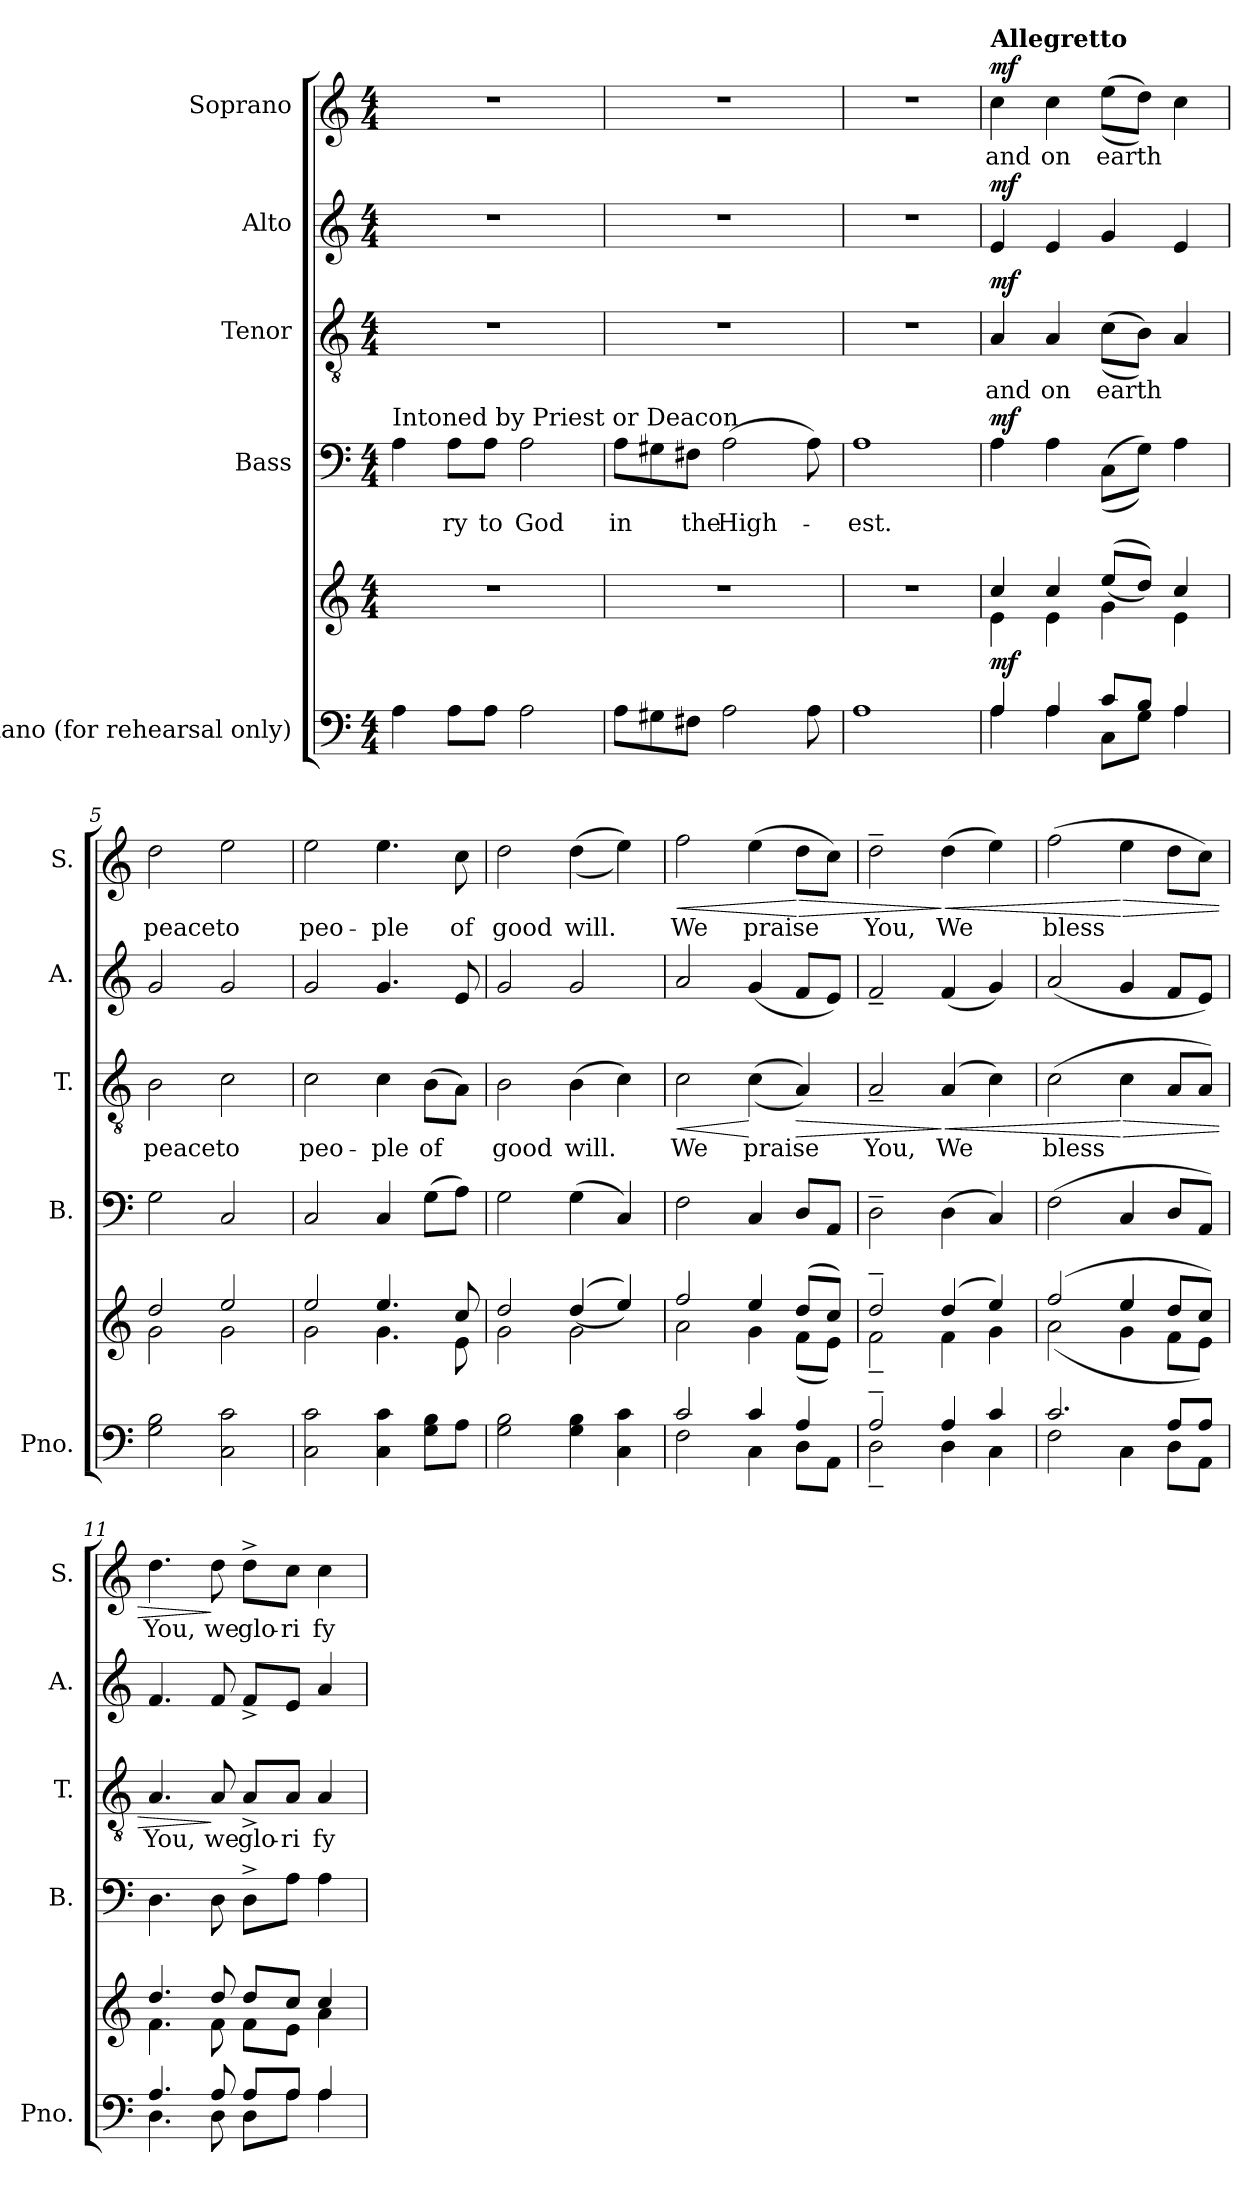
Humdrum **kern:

**kern	**kern	**dynam	**kern	**text	**dynam	**kern	**text	**dynam	**kern	**dynam	**kern	**text	**dynam
*part5	*part5	*part5	*part4	*part4	*part4	*part3	*part3	*part3	*part2	*part2	*part1	*part1	*part1
*staff6	*staff5	*staff5/6	*staff4	*staff4	*staff4	*staff3	*staff3	*staff3	*staff2	*staff2	*staff1	*staff1	*staff1
*I"Piano (for  rehearsal  only)	*	*	*I"Bass	*	*	*I"Tenor	*	*	*I"Alto	*	*I"Soprano	*	*
*I'Pno.	*	*	*I'B.	*	*	*I'T.	*	*	*I'A.	*	*I'S.	*	*
*clefF4	*clefG2	*	*clefF4	*	*	*clefGv2	*	*	*clefG2	*	*clefG2	*	*
*k[]	*k[]	*	*k[]	*	*	*k[]	*	*	*k[]	*	*k[]	*	*
*M4/4	*M4/4	*	*M4/4	*	*	*M4/4	*	*	*M4/4	*	*M4/4	*	*
=1	=1	=1	=1	=1	=1	=1	=1	=1	=1	=1	=1	=1	=1
!	!	!	!LO:TX:a:t=Intoned by Priest or Deacon	!	!	!	!	!	!	!	!	!	!
4A\	1r	.	4A\	.	.	1r	.	.	1r	.	1r	.	.
!	!	!	!	!LO:LY:b	!	!	!	!	!	!	!	!	!
8A\L	.	.	8A\L	-ry	.	.	.	.	.	.	.	.	.
!	!	!	!	!LO:LY:b	!	!	!	!	!	!	!	!	!
8A\J	.	.	8A\J	to	.	.	.	.	.	.	.	.	.
!	!	!	!	!LO:LY:b	!	!	!	!	!	!	!	!	!
2A\	.	.	2A\	God	.	.	.	.	.	.	.	.	.
=2	=2	=2	=2	=2	=2	=2	=2	=2	=2	=2	=2	=2	=2
!	!	!	!	!LO:LY:b	!	!	!	!	!	!	!	!	!
8A\L	1r	.	8A\L	in	.	1r	.	.	1r	.	1r	.	.
8G#X\	.	.	8G#X\	.	.	.	.	.	.	.	.	.	.
!	!	!	!	!LO:LY:b	!	!	!	!	!	!	!	!	!
8F#X\J	.	.	8F#X\J	the	.	.	.	.	.	.	.	.	.
!	!	!	!	!LO:LY:b	!	!	!	!	!	!	!	!	!
2A\	.	.	(>2A\	High-	.	.	.	.	.	.	.	.	.
8A\	.	.	8A\)	.	.	.	.	.	.	.	.	.	.
=3	=3	=3	=3	=3	=3	=3	=3	=3	=3	=3	=3	=3	=3
!	!	!	!	!LO:LY:b	!	!	!	!	!	!	!	!	!
1A	1r	.	1A	-est.	.	1r	.	.	1r	.	1r	.	.
=4	=4	=4	=4	=4	=4	=4	=4	=4	=4	=4	=4	=4	=4
*^	*^	*	*	*	*	*	*	*	*	*	*	*	*
!	!	!	!	!	!	!	!	!	!	!	!	!	!LO:TX:a:B:t=Allegretto	!	!
!	!	!	!	!LO:DY:a=2	!	!	!LO:DY:a	!	!LO:LY:b	!LO:DY:a	!	!LO:DY:a	!	!LO:LY:b	!LO:DY:a
4A/	4A\	4cc/	4e\	mf	4A\	.	mf	4A/	and	mf	4e/	mf	4cc\	and	mf
!	!	!	!	!	!	!	!	!	!LO:LY:b	!	!	!	!	!LO:LY:b	!
4A/	4A\	4cc/	4e\	.	4A\	.	.	4A/	on	.	4e/	.	4cc\	on	.
!	!	!	!	!	!	!	!	!	!LO:LY:b	!	!	!	!	!LO:LY:b	!
8c/L	8C\L	(>(>8ee/L	4g\	.	(>(>8C\L	.	.	(>(>8c\L	earth	.	4g/	.	(>(>8ee\L	earth	.
8B/J	8G\J	8dd/J))	.	.	8G\J))	.	.	8B\J))	.	.	.	.	8dd\J))	.	.
4A/	4A\	4cc/	4e\	.	4A\	.	.	4A/	.	.	4e/	.	4cc\	.	.
=5	=5	=5	=5	=5	=5	=5	=5	=5	=5	=5	=5	=5	=5	=5	=5
!	!	!	!	!	!	!	!	!	!LO:LY:b	!	!	!	!	!LO:LY:b	!
*v	*v	*	*	*	*	*	*	*	*	*	*	*	*	*	*
2G\ 2B\	2dd/	2g\	.	2G\	.	.	2B\	-peace	.	2g/	.	2dd\	-peace	.
!	!	!	!	!	!	!	!	!LO:LY:b	!	!	!	!	!LO:LY:b	!
2C\ 2c\	2ee/	2g\	.	2C/	.	.	2c\	to	.	2g/	.	2ee\	to	.
=6	=6	=6	=6	=6	=6	=6	=6	=6	=6	=6	=6	=6	=6	=6
!	!	!	!	!	!	!	!	!LO:LY:b	!	!	!	!	!LO:LY:b	!
2C\ 2c\	2ee/	2g\	.	2C/	.	.	2c\	peo-	.	2g/	.	2ee\	peo-	.
!	!	!	!	!	!	!	!	!LO:LY:b	!	!	!	!	!LO:LY:b	!
4C\ 4c\	4.ee/	4.g\	.	4C/	.	.	4c\	-ple	.	4.g/	.	4.ee\	-ple	.
!	!	!	!	!	!	!	!	!LO:LY:b	!	!	!	!	!	!
8G\ 8B\L	.	.	.	(>8G\L	.	.	(>8B\L	of	.	.	.	.	.	.
!	!	!	!	!	!	!	!	!	!	!	!	!	!LO:LY:b	!
8A\J	8cc/	8e\	.	8A\J)	.	.	8A\J)	.	.	8e/	.	8cc\	of	.
=7	=7	=7	=7	=7	=7	=7	=7	=7	=7	=7	=7	=7	=7	=7
!	!	!	!	!	!	!	!	!LO:LY:b	!	!	!	!	!LO:LY:b	!
2G\ 2B\	2dd/	2g\	.	2G\	.	.	2B\	good	.	2g/	.	2dd\	good	.
!	!	!	!	!	!	!	!	!LO:LY:b	!	!	!	!	!LO:LY:b	!
4G\ 4B\	(>(>4dd/	2g\	.	(>4G\	.	.	(>4B\	will.	.	2g/	.	(>(>4dd\	will.	.
4C\ 4c\	4ee/))	.	.	4C/)	.	.	4c\)	.	.	.	.	4ee\))	.	.
!!LO:LB:g=z
=8	=8	=8	=8	=8	=8	=8	=8	=8	=8	=8	=8	=8	=8	=8
*^	*	*	*	*	*	*	*	*	*	*	*	*	*	*
!	!	!	!	!	!	!	!	!	!LO:LY:b	!LO:HP:b	!	!	!	!LO:LY:b	!LO:HP:b
2c/	2F\	2ff/	2a\	.	2F\	.	.	2c\	We	<	2a/	.	2ff\	We	<
!	!	!	!	!	!	!	!	!	!LO:LY:b	!	!	!	!	!LO:LY:b	!
4c/	4C\	4ee/	4g\	.	4C/	.	.	(>(>4c\	praise	[	(<4g/	.	(>4ee\	praise	.
!	!	!	!	!	!	!	!	!	!	!LO:HP:b	!	!	!	!	!LO:HP:n=1:b
4A/	8D\L	(>8dd/L	(<8f\L	.	8D/L	.	.	4A/))	.	>	8f/L	.	8dd\L	.	[ >
.	8AA\J	8cc/J)	8e\J)	.	8AA/J	.	.	.	.	.	8e/J)	.	8cc\J)	.	.
=9	=9	=9	=9	=9	=9	=9	=9	=9	=9	=9	=9	=9	=9	=9	=9
!	!	!	!	!	!	!	!	!	!LO:LY:b	!	!	!	!	!LO:LY:b	!
2A~/	2D~\	2dd~/	2f~\	.	2D~\	.	.	2A~/	You,	.	2f~/	.	2dd~\	You,	.
!	!	!	!	!	!	!	!	!	!LO:LY:b	!LO:HP:n=1:b	!	!	!	!LO:LY:b	!LO:HP:n=1:b
4A/	4D\	(>4dd/	4f\	.	(>4D\	.	.	(>4A/	We	] <	(<4f/	.	(>4dd\	We	] <
4c/	4C\	4ee/)	4g\	.	4C/)	.	.	4c\)	.	.	4g/)	.	4ee\)	.	.
=10	=10	=10	=10	=10	=10	=10	=10	=10	=10	=10	=10	=10	=10	=10	=10
!	!	!	!	!	!	!	!	!	!LO:LY:b	!	!	!	!	!LO:LY:b	!
2.c/	2F\	(>2ff/	(<2a\	.	(>2F\	.	.	(>2c\	-bless	.	(<2a/	.	(>2ff\	-bless	.
!	!	!	!	!	!	!	!	!	!	!LO:HP:n=1:b	!	!	!	!	!LO:HP:n=1:b
.	4C\	4ee/	4g\	.	4C/	.	.	4c\	.	[ >	4g/	.	4ee\	.	[ >
8A/L	8D\L	8dd/L	8f\L	.	8D/L	.	.	8A/L	.	.	8f/L	.	8dd\L	.	.
8A/J	8AA\J	8cc/J)	8e\J)	.	8AA/J)	.	.	8A/J)	.	.	8e/J)	.	8cc\J)	.	.
=11	=11	=11	=11	=11	=11	=11	=11	=11	=11	=11	=11	=11	=11	=11	=11
!	!	!	!	!	!	!	!	!	!LO:LY:b	!	!	!	!	!LO:LY:b	!
4.A/	4.D\	4.dd/	4.f\	.	4.D\	.	.	4.A/	You,	.	4.f/	.	4.dd\	You,	.
!	!	!	!	!	!	!	!	!	!LO:LY:b	!	!	!	!	!LO:LY:b	!
8A/	8D\	8dd/	8f\	.	8D\	.	.	8A/	we	]	8f/	.	8dd\	we	]
!	!	!	!	!	!	!	!	!	!LO:LY:b	!	!	!	!	!LO:LY:b	!
8A/L	8D\L	8dd/L	8f\L	.	8D^\L	.	.	8A^/L	glo-	.	8f^/L	.	8dd^\L	glo-	.
!	!	!	!	!	!	!	!	!	!LO:LY:b	!	!	!	!	!LO:LY:b	!
8A/J	8A\J	8cc/J	8e\J	.	8A\J	.	.	8A/J	-ri	.	8e/J	.	8cc\J	-ri	.
!	!	!	!	!	!	!	!	!	!LO:LY:b	!	!	!	!	!LO:LY:b	!
4A/	4A\	4cc/	4a\	.	4A\	.	.	4A/	fy	.	4a/	.	4cc\	fy	.
*v	*v	*	*	*	*	*	*	*	*	*	*	*	*	*	*
*	*v	*v	*	*	*	*	*	*	*	*	*	*	*	*
=	=	=	=	=	=	=	=	=	=	=	=	=	=
*-	*-	*-	*-	*-	*-	*-	*-	*-	*-	*-	*-	*-	*-
